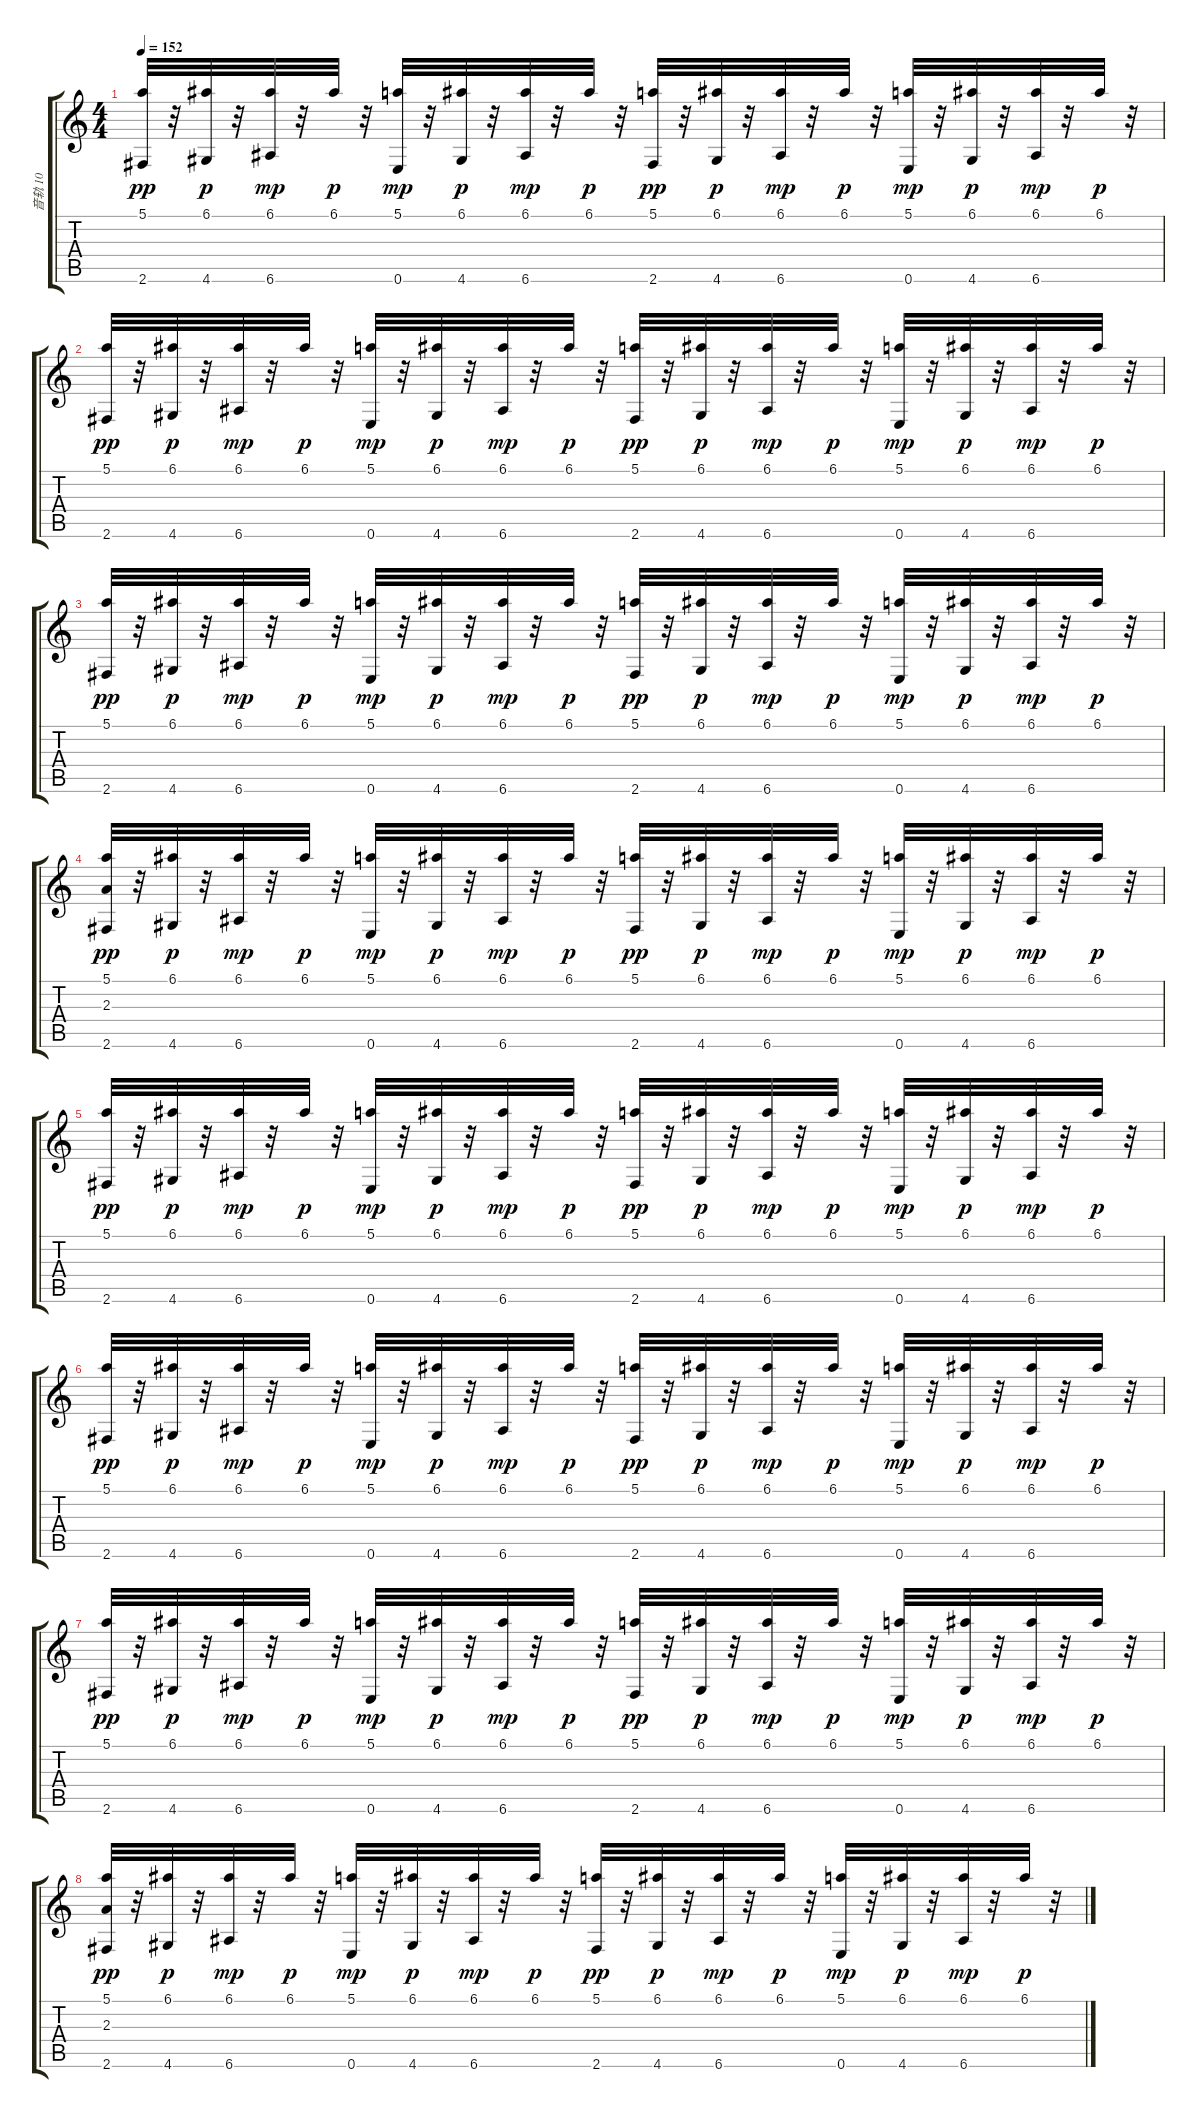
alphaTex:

\track ("音轨 10" "音轨 10") {instrument acousticguitarsteel}
\staff {score tabs}
\tuning (E4 B3 G3 D3 A2 E2) {hide}
\ts (4 4)
\tempo 152
\clef g2
\ks c
(5.1 2.6).32{dy pp} r.32 (6.1 4.6).32{dy p} r.32 (6.1 6.6).32{dy mp} r.32 6.1.32{dy p} r.32 (5.1 0.6).32{dy mp} r.32 (6.1 4.6).32{dy p} r.32 (6.1 6.6).32{dy mp} r.32 6.1.32{dy p} r.32 (5.1 2.6).32{dy pp} r.32 (6.1 4.6).32{dy p} r.32 (6.1 6.6).32{dy mp} r.32 6.1.32{dy p} r.32 (5.1 0.6).32{dy mp} r.32 (6.1 4.6).32{dy p} r.32 (6.1 6.6).32{dy mp} r.32 6.1.32{dy p} r.32 |
(5.1 2.6).32{dy pp} r.32 (6.1 4.6).32{dy p} r.32 (6.1 6.6).32{dy mp} r.32 6.1.32{dy p} r.32 (5.1 0.6).32{dy mp} r.32 (6.1 4.6).32{dy p} r.32 (6.1 6.6).32{dy mp} r.32 6.1.32{dy p} r.32 (5.1 2.6).32{dy pp} r.32 (6.1 4.6).32{dy p} r.32 (6.1 6.6).32{dy mp} r.32 6.1.32{dy p} r.32 (5.1 0.6).32{dy mp} r.32 (6.1 4.6).32{dy p} r.32 (6.1 6.6).32{dy mp} r.32 6.1.32{dy p} r.32 |
(5.1 2.6).32{dy pp} r.32 (6.1 4.6).32{dy p} r.32 (6.1 6.6).32{dy mp} r.32 6.1.32{dy p} r.32 (5.1 0.6).32{dy mp} r.32 (6.1 4.6).32{dy p} r.32 (6.1 6.6).32{dy mp} r.32 6.1.32{dy p} r.32 (5.1 2.6).32{dy pp} r.32 (6.1 4.6).32{dy p} r.32 (6.1 6.6).32{dy mp} r.32 6.1.32{dy p} r.32 (5.1 0.6).32{dy mp} r.32 (6.1 4.6).32{dy p} r.32 (6.1 6.6).32{dy mp} r.32 6.1.32{dy p} r.32 |
(5.1 2.3 2.6).32{dy pp} r.32 (6.1 4.6).32{dy p} r.32 (6.1 6.6).32{dy mp} r.32 6.1.32{dy p} r.32 (5.1 0.6).32{dy mp} r.32 (6.1 4.6).32{dy p} r.32 (6.1 6.6).32{dy mp} r.32 6.1.32{dy p} r.32 (5.1 2.6).32{dy pp} r.32 (6.1 4.6).32{dy p} r.32 (6.1 6.6).32{dy mp} r.32 6.1.32{dy p} r.32 (5.1 0.6).32{dy mp} r.32 (6.1 4.6).32{dy p} r.32 (6.1 6.6).32{dy mp} r.32 6.1.32{dy p} r.32 |
(5.1 2.6).32{dy pp} r.32 (6.1 4.6).32{dy p} r.32 (6.1 6.6).32{dy mp} r.32 6.1.32{dy p} r.32 (5.1 0.6).32{dy mp} r.32 (6.1 4.6).32{dy p} r.32 (6.1 6.6).32{dy mp} r.32 6.1.32{dy p} r.32 (5.1 2.6).32{dy pp} r.32 (6.1 4.6).32{dy p} r.32 (6.1 6.6).32{dy mp} r.32 6.1.32{dy p} r.32 (5.1 0.6).32{dy mp} r.32 (6.1 4.6).32{dy p} r.32 (6.1 6.6).32{dy mp} r.32 6.1.32{dy p} r.32 |
(5.1 2.6).32{dy pp} r.32 (6.1 4.6).32{dy p} r.32 (6.1 6.6).32{dy mp} r.32 6.1.32{dy p} r.32 (5.1 0.6).32{dy mp} r.32 (6.1 4.6).32{dy p} r.32 (6.1 6.6).32{dy mp} r.32 6.1.32{dy p} r.32 (5.1 2.6).32{dy pp} r.32 (6.1 4.6).32{dy p} r.32 (6.1 6.6).32{dy mp} r.32 6.1.32{dy p} r.32 (5.1 0.6).32{dy mp} r.32 (6.1 4.6).32{dy p} r.32 (6.1 6.6).32{dy mp} r.32 6.1.32{dy p} r.32 |
(5.1 2.6).32{dy pp} r.32 (6.1 4.6).32{dy p} r.32 (6.1 6.6).32{dy mp} r.32 6.1.32{dy p} r.32 (5.1 0.6).32{dy mp} r.32 (6.1 4.6).32{dy p} r.32 (6.1 6.6).32{dy mp} r.32 6.1.32{dy p} r.32 (5.1 2.6).32{dy pp} r.32 (6.1 4.6).32{dy p} r.32 (6.1 6.6).32{dy mp} r.32 6.1.32{dy p} r.32 (5.1 0.6).32{dy mp} r.32 (6.1 4.6).32{dy p} r.32 (6.1 6.6).32{dy mp} r.32 6.1.32{dy p} r.32 |
(5.1 2.3 2.6).32{dy pp} r.32 (6.1 4.6).32{dy p} r.32 (6.1 6.6).32{dy mp} r.32 6.1.32{dy p} r.32 (5.1 0.6).32{dy mp} r.32 (6.1 4.6).32{dy p} r.32 (6.1 6.6).32{dy mp} r.32 6.1.32{dy p} r.32 (5.1 2.6).32{dy pp} r.32 (6.1 4.6).32{dy p} r.32 (6.1 6.6).32{dy mp} r.32 6.1.32{dy p} r.32 (5.1 0.6).32{dy mp} r.32 (6.1 4.6).32{dy p} r.32 (6.1 6.6).32{dy mp} r.32 6.1.32{dy p} r.32
